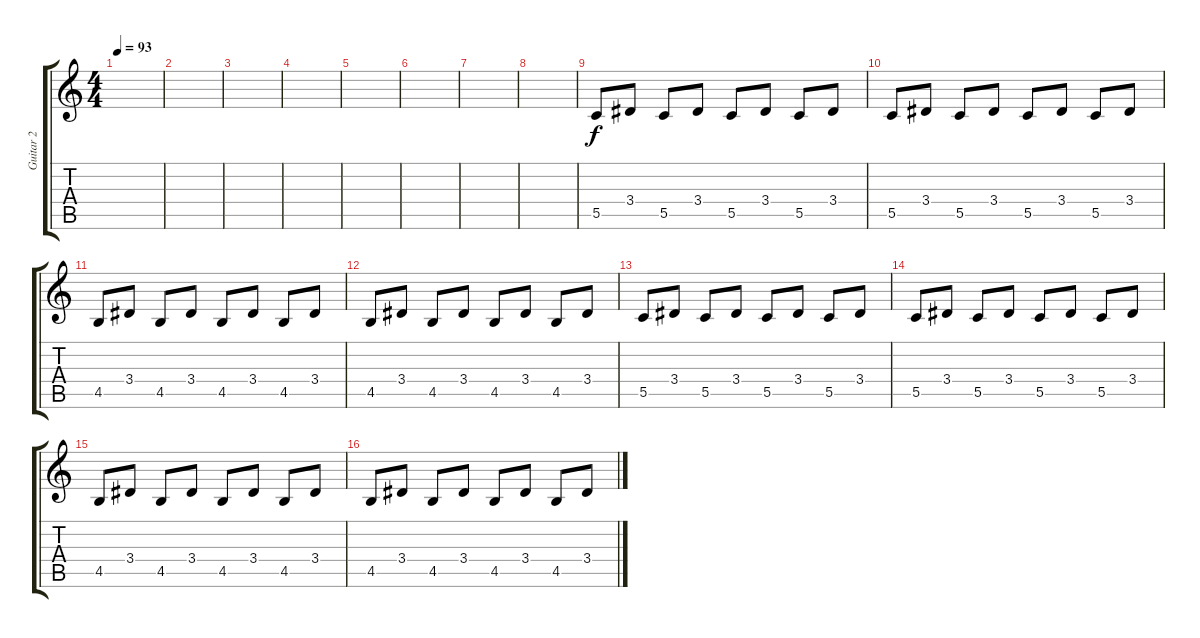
\track ("Guitar 2" "Guitar 2") {instrument electricguitarclean}
\staff {score tabs}
\tuning (D4 A3 F3 C3 G2 C2) {hide}
\ts (4 4)
\tempo 93
\clef g2
\ks c
|
|
|
|
|
|
|
|
5.5.8 3.4.8 5.5.8 3.4.8 5.5.8 3.4.8 5.5.8 3.4.8 |
5.5.8 3.4.8 5.5.8 3.4.8 5.5.8 3.4.8 5.5.8 3.4.8 |
4.5.8 3.4.8 4.5.8 3.4.8 4.5.8 3.4.8 4.5.8 3.4.8 |
4.5.8 3.4.8 4.5.8 3.4.8 4.5.8 3.4.8 4.5.8 3.4.8 |
5.5.8 3.4.8 5.5.8 3.4.8 5.5.8 3.4.8 5.5.8 3.4.8 |
5.5.8 3.4.8 5.5.8 3.4.8 5.5.8 3.4.8 5.5.8 3.4.8 |
4.5.8 3.4.8 4.5.8 3.4.8 4.5.8 3.4.8 4.5.8 3.4.8 |
4.5.8 3.4.8 4.5.8 3.4.8 4.5.8 3.4.8 4.5.8 3.4.8
